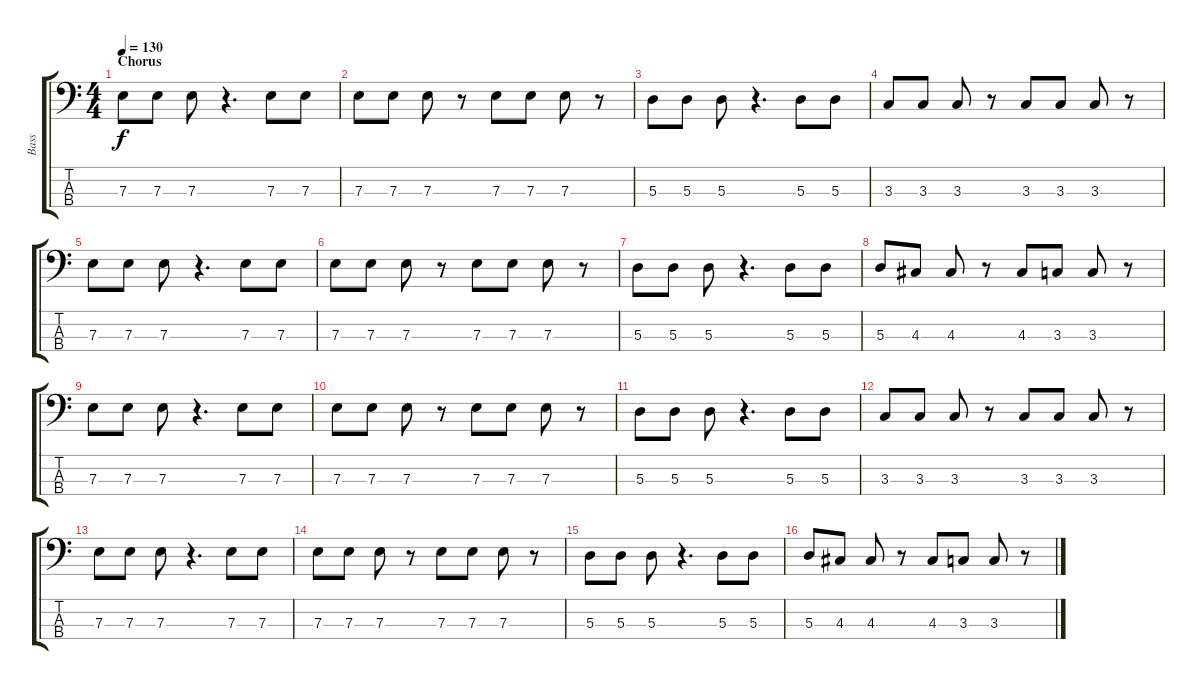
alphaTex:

\track ("Bass" "Bass") {instrument electricbasspick}
\staff {score tabs}
\tuning (G2 D2 A1 E1) {hide}
\ts (4 4)
\section ("" "Chorus")
\tempo 130
\clef f4
\ks c
7.3.8{dy f} 7.3.8 7.3.8 r.4{d} 7.3.8 7.3.8 |
7.3.8 7.3.8 7.3.8 r.8 7.3.8 7.3.8 7.3.8 r.8 |
5.3.8 5.3.8 5.3.8 r.4{d} 5.3.8 5.3.8 |
3.3.8 3.3.8 3.3.8 r.8 3.3.8 3.3.8 3.3.8 r.8 |
7.3.8 7.3.8 7.3.8 r.4{d} 7.3.8 7.3.8 |
7.3.8 7.3.8 7.3.8 r.8 7.3.8 7.3.8 7.3.8 r.8 |
5.3.8 5.3.8 5.3.8 r.4{d} 5.3.8 5.3.8 |
5.3.8 4.3.8 4.3.8 r.8 4.3.8 3.3.8 3.3.8 r.8 |
7.3.8 7.3.8 7.3.8 r.4{d} 7.3.8 7.3.8 |
7.3.8 7.3.8 7.3.8 r.8 7.3.8 7.3.8 7.3.8 r.8 |
5.3.8 5.3.8 5.3.8 r.4{d} 5.3.8 5.3.8 |
3.3.8 3.3.8 3.3.8 r.8 3.3.8 3.3.8 3.3.8 r.8 |
7.3.8 7.3.8 7.3.8 r.4{d} 7.3.8 7.3.8 |
7.3.8 7.3.8 7.3.8 r.8 7.3.8 7.3.8 7.3.8 r.8 |
5.3.8 5.3.8 5.3.8 r.4{d} 5.3.8 5.3.8 |
5.3.8 4.3.8 4.3.8 r.8 4.3.8 3.3.8 3.3.8 r.8
